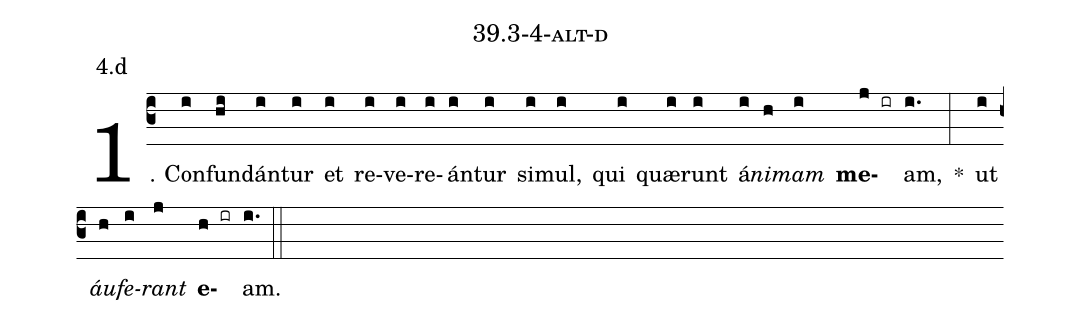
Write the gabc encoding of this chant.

name: 39.3-4-alt-d;
annotation: 4.d;
%%
(c3)1. Con(i)fun(hi)dán(i)tur(i) et(i) re(i)ve(i)re(i)án(i)tur(i) si(i)mul,(i) qui(i) quæ(i)runt(i) á(i)<i>ni</i>(h)<i>mam</i>(i) <b>me</b>(j ir)am,(i.) *(:) ut(i) <i>áu</i>(h)<i>fe</i>(i)<i>rant</i>(j) <b>e</b>(h ir)am.(i.) (::)


%E(i) u(h) o(i) u(j) a(h) e.(i.) (::)
